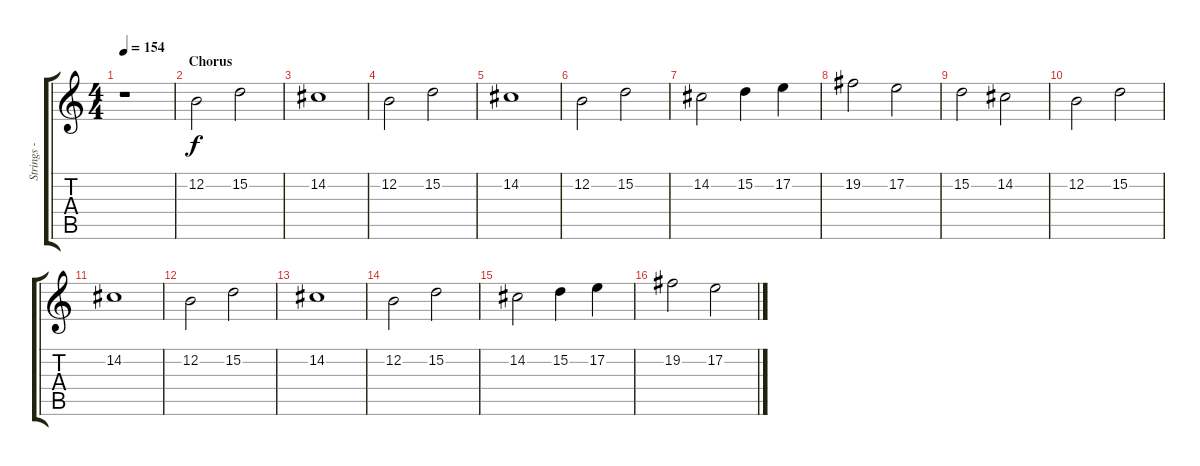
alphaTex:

\track ("Strings - Melody" "Strings - ") {instrument tremolostrings}
\staff {score tabs}
\tuning (E4 B3 G3 D3 A2 E2) {hide}
\ts (4 4)
\tempo 154
\clef g2
\ks c
r.1{dy f} |
\section ("" "Chorus")
12.2.2 15.2.2 |
14.2.1 |
12.2.2 15.2.2 |
14.2.1 |
12.2.2 15.2.2 |
14.2.2 15.2.4 17.2.4 |
19.2.2 17.2.2 |
15.2.2 14.2.2 |
12.2.2 15.2.2 |
14.2.1 |
12.2.2 15.2.2 |
14.2.1 |
12.2.2 15.2.2 |
14.2.2 15.2.4 17.2.4 |
19.2.2 17.2.2
